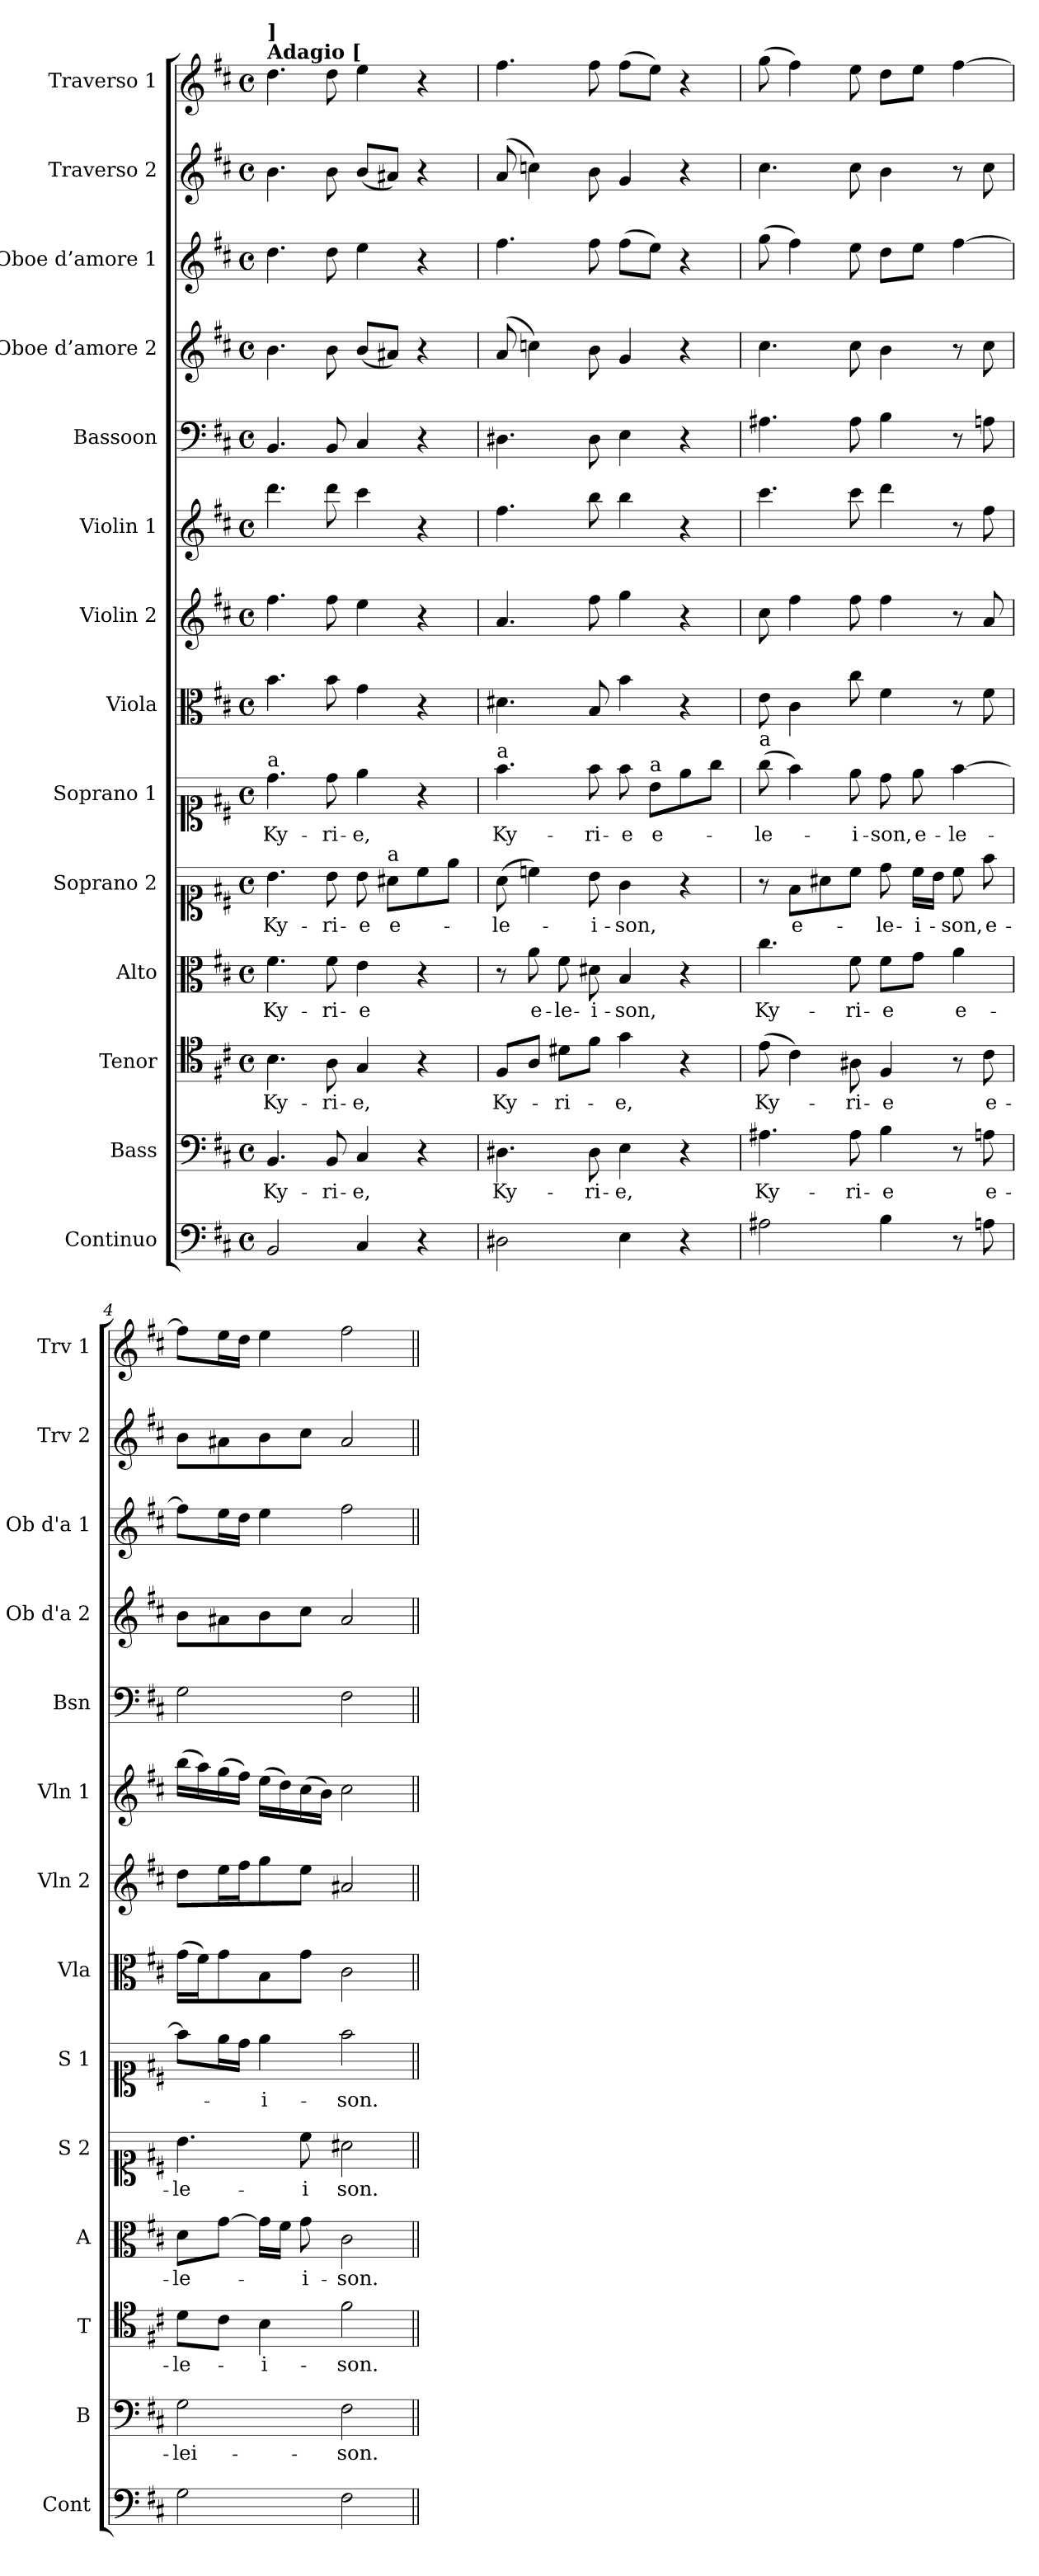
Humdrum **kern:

**kern	**kern	**text	**kern	**text	**kern	**text	**kern	**text	**kern	**text	**kern	**kern	**kern	**kern	**kern	**kern	**kern	**kern
*part14	*part13	*part13	*part12	*part12	*part11	*part11	*part10	*part10	*part9	*part9	*part8	*part7	*part6	*part5	*part4	*part3	*part2	*part1
*staff14	*staff13	*staff13	*staff12	*staff12	*staff11	*staff11	*staff10	*staff10	*staff9	*staff9	*staff8	*staff7	*staff6	*staff5	*staff4	*staff3	*staff2	*staff1
*I"Continuo	*I"Bass	*	*I"Tenor	*	*I"Alto	*	*I"Soprano 2	*	*I"Soprano 1	*	*I"Viola	*I"Violin 2	*I"Violin 1	*I"Bassoon	*I"Oboe d’amore 2	*I"Oboe d’amore 1	*I"Traverso 2	*I"Traverso 1
*I'Cont	*I'B	*	*I'T	*	*I'A	*	*I'S 2	*	*I'S 1	*	*I'Vla	*I'Vln 2	*I'Vln 1	*I'Bsn	*I'Ob d'a 2	*I'Ob d'a 1	*I'Trv 2	*I'Trv 1
*clefF4	*clefF4	*	*clefC4	*	*clefC3	*	*clefC1	*	*clefC1	*	*clefC3	*clefG2	*clefG2	*clefF4	*clefG2	*clefG2	*clefG2	*clefG2
*k[f#c#]	*k[f#c#]	*	*k[f#c#]	*	*k[f#c#]	*	*k[f#c#]	*	*k[f#c#]	*	*k[f#c#]	*k[f#c#]	*k[f#c#]	*k[f#c#]	*k[f#c#]	*k[f#c#]	*k[f#c#]	*k[f#c#]
*M4/4	*M4/4	*	*M4/4	*	*M4/4	*	*M4/4	*	*M4/4	*	*M4/4	*M4/4	*M4/4	*M4/4	*M4/4	*M4/4	*M4/4	*M4/4
*met(c)	*met(c)	*	*met(c)	*	*met(c)	*	*met(c)	*	*met(c)	*	*met(c)	*met(c)	*met(c)	*met(c)	*met(c)	*met(c)	*met(c)	*met(c)
*MM42	*MM42	*	*MM42	*	*MM42	*	*MM42	*	*MM42	*	*MM42	*MM42	*MM42	*MM42	*MM42	*MM42	*MM42	*MM42
=1	=1	=1	=1	=1	=1	=1	=1	=1	=1	=1	=1	=1	=1	=1	=1	=1	=1	=1
!	!	!	!	!	!	!	!	!	!	!	!	!	!	!	!	!	!	!LO:TX:a:B:t=Adagio [
!	!	!	!	!	!	!	!	!	!	!	!	!	!	!	!	!	!	!LO:TX:a:B:t=]
!	!	!	!	!	!	!	!	!	!LO:TX:a:t=a	!	!	!	!	!	!	!	!	!
!	!	!LO:LY:b	!	!LO:LY:b	!	!LO:LY:b	!	!LO:LY:b	!	!LO:LY:b	!	!	!	!	!	!	!	!
2BB/	4.BB/	Ky-	4.B\	Ky-	4.f#\	Ky-	4.b\	Ky-	4.dd\	Ky-	4.b\	4.ff#\	4.ddd\	4.BB/	4.b\	4.dd\	4.b\	4.dd\
!	!	!LO:LY:b	!	!LO:LY:b	!	!LO:LY:b	!	!LO:LY:b	!	!LO:LY:b	!	!	!	!	!	!	!	!
.	8BB/	-ri-	8A\	-ri-	8f#\	-ri-	8b\	-ri-	8dd\	-ri-	8b\	8ff#\	8ddd\	8BB/	8b\	8dd\	8b\	8dd\
!	!	!LO:LY:b	!	!LO:LY:b	!	!LO:LY:b	!	!LO:LY:b	!	!LO:LY:b	!	!	!	!	!	!	!	!
4C#/	4C#/	-e,	4G/	-e,	4e\	-e	8b\	-e	4ee\	-e,	4g\	4ee\	4ccc#\	4C#/	(8b/L	4ee\	(8b/L	4ee\
!	!	!	!	!	!	!	!LO:TX:a:t=a	!	!	!	!	!	!	!	!	!	!	!
!	!	!	!	!	!	!	!	!LO:LY:b	!	!	!	!	!	!	!	!	!	!
.	.	.	.	.	.	.	8a#X\L	e-	.	.	.	.	.	.	8a#X/J)	.	8a#X/J)	.
4r	4r	.	4r	.	4r	.	8cc#\	.	4r	.	4r	4r	4r	4r	4r	4r	4r	4r
.	.	.	.	.	.	.	8ee\J	.	.	.	.	.	.	.	.	.	.	.
=2	=2	=2	=2	=2	=2	=2	=2	=2	=2	=2	=2	=2	=2	=2	=2	=2	=2	=2
!	!	!	!	!	!	!	!	!	!LO:TX:a:t=a	!	!	!	!	!	!	!	!	!
!	!	!LO:LY:b	!	!LO:LY:b	!	!	!	!LO:LY:b	!	!LO:LY:b	!	!	!	!	!	!	!	!
2D#X\	4.D#X\	Ky-	8F#/L	Ky-	8r	.	(8a\	-le-	4.ff#\	Ky-	4.d#X\	4.a/	4.ff#\	4.D#X\	(8a/	4.ff#\	(8a/	4.ff#\
!	!	!	!	!	!	!LO:LY:b	!	!	!	!	!	!	!	!	!	!	!	!
.	.	.	8A/J	.	8a\	e-	4ccn\)	.	.	.	.	.	.	.	4ccn\)	.	4ccn\)	.
!	!	!	!	!LO:LY:b	!	!LO:LY:b	!	!	!	!	!	!	!	!	!	!	!	!
.	.	.	8d#X\L	-ri-	8f#\	-le-	.	.	.	.	.	.	.	.	.	.	.	.
!	!	!LO:LY:b	!	!	!	!LO:LY:b	!	!LO:LY:b	!	!LO:LY:b	!	!	!	!	!	!	!	!
.	8D#\	-ri-	8f#\J	.	8d#X\	-i-	8b\	-i-	8ff#\	-ri-	8B/	8ff#\	8bb\	8D#\	8b\	8ff#\	8b\	8ff#\
!	!	!LO:LY:b	!	!LO:LY:b	!	!LO:LY:b	!	!LO:LY:b	!	!LO:LY:b	!	!	!	!	!	!	!	!
4E\	4E\	-e,	4g\	-e,	4B/	-son,	4g\	-son,	8ff#\	-e	4b\	4gg\	4bb\	4E\	4g/	(8ff#\L	4g/	(8ff#\L
!	!	!	!	!	!	!	!	!	!LO:TX:a:t=a	!	!	!	!	!	!	!	!	!
!	!	!	!	!	!	!	!	!	!	!LO:LY:b	!	!	!	!	!	!	!	!
.	.	.	.	.	.	.	.	.	8b\L	e-	.	.	.	.	.	8ee\J)	.	8ee\J)
4r	4r	.	4r	.	4r	.	4r	.	8ee\	.	4r	4r	4r	4r	4r	4r	4r	4r
.	.	.	.	.	.	.	.	.	8gg\J	.	.	.	.	.	.	.	.	.
=3	=3	=3	=3	=3	=3	=3	=3	=3	=3	=3	=3	=3	=3	=3	=3	=3	=3	=3
!	!	!	!	!	!	!	!	!	!LO:TX:a:t=a	!	!	!	!	!	!	!	!	!
!	!	!LO:LY:b	!	!LO:LY:b	!	!LO:LY:b	!	!	!	!LO:LY:b	!	!	!	!	!	!	!	!
2A#X\	4.A#X\	Ky-	(8e\	Ky-	4.cc#\	Ky-	8r	.	(8gg\	-le-	8e\	8cc#\	4.ccc#\	4.A#X\	4.cc#\	(8gg\	4.cc#\	(8gg\
!	!	!	!	!	!	!	!	!LO:LY:b	!	!	!	!	!	!	!	!	!	!
.	.	.	4c#\)	.	.	.	8f#\L	e-	4ff#\)	.	4c#\	4ff#\	.	.	.	4ff#\)	.	4ff#\)
.	.	.	.	.	.	.	8a#X\	.	.	.	.	.	.	.	.	.	.	.
!	!	!LO:LY:b	!	!LO:LY:b	!	!LO:LY:b	!	!	!	!LO:LY:b	!	!	!	!	!	!	!	!
.	8A#\	-ri-	8A#X\	-ri-	8f#\	-ri-	8cc#\J	.	8ee\	-i-	8cc#\	8ff#\	8ccc#\	8A#\	8cc#\	8ee\	8cc#\	8ee\
!	!	!LO:LY:b	!	!LO:LY:b	!	!LO:LY:b	!	!LO:LY:b	!	!LO:LY:b	!	!	!	!	!	!	!	!
4B\	4B\	-e	4F#/	-e	8f#\L	-e	8dd\	-le-	8dd\	-son,	4f#\	4ff#\	4ddd\	4B\	4b\	8dd\L	4b\	8dd\L
!	!	!	!	!	!	!	!	!LO:LY:b	!	!LO:LY:b	!	!	!	!	!	!	!	!
.	.	.	.	.	8g\J	.	16cc#\LL	-i-	8ee\	e-	.	.	.	.	.	8ee\J	.	8ee\J
.	.	.	.	.	.	.	16b\JJ	.	.	.	.	.	.	.	.	.	.	.
!	!	!	!	!	!	!LO:LY:b	!	!LO:LY:b	!	!LO:LY:b	!	!	!	!	!	!	!	!
8r	8r	.	8r	.	4a\	e-	8cc#\	-son,	[4ff#\	-le-	8r	8r	8r	8r	8r	[4ff#\	8r	[4ff#\
!	!	!LO:LY:b	!	!LO:LY:b	!	!	!	!LO:LY:b	!	!	!	!	!	!	!	!	!	!
8An\	8An\	e-	8c#\	e-	.	.	8ff#\	e-	.	.	8f#\	8a/	8ff#\	8An\	8cc#\	.	8cc#\	.
=4	=4	=4	=4	=4	=4	=4	=4	=4	=4	=4	=4	=4	=4	=4	=4	=4	=4	=4
!	!	!LO:LY:b	!	!LO:LY:b	!	!LO:LY:b	!	!LO:LY:b	!	!	!	!	!	!	!	!	!	!
2G\	2G\	-lei-	8d\L	-le-	8d\L	-le-	4.b\	-le-	8ff#\L]	.	(16g\LL	8dd\L	(16bb\LL	2G\	8b\L	8ff#\L]	8b\L	8ff#\L]
.	.	.	.	.	.	.	.	.	.	.	16f#\J)	.	16aa\)	.	.	.	.	.
.	.	.	8c#\J	.	[8g\J	.	.	.	16ee\L	.	8g\	16ee\L	(16gg\	.	8a#X\	16ee\L	8a#X\	16ee\L
.	.	.	.	.	.	.	.	.	16dd\JJ	.	.	16ff#\J	16ff#\JJ)	.	.	16dd\JJ	.	16dd\JJ
!	!	!	!	!LO:LY:b	!	!	!	!	!	!LO:LY:b	!	!	!	!	!	!	!	!
.	.	.	4B\	-i-	16g\LL]	.	.	.	4ee\	-i-	8B\	8gg\	(16ee\LL	.	8b\	4ee\	8b\	4ee\
.	.	.	.	.	16f#\JJ	.	.	.	.	.	.	.	16dd\)	.	.	.	.	.
!	!	!	!	!	!	!LO:LY:b	!	!LO:LY:b	!	!	!	!	!	!	!	!	!	!
.	.	.	.	.	8g\	-i-	8cc#\	-i	.	.	8g\J	8ee\J	(16cc#\	.	8cc#\J	.	8cc#\J	.
.	.	.	.	.	.	.	.	.	.	.	.	.	16b\JJ)	.	.	.	.	.
!	!	!LO:LY:b	!	!LO:LY:b	!	!LO:LY:b	!	!LO:LY:b	!	!LO:LY:b	!	!	!	!	!	!	!	!
2F#\	2F#\	-son.	2f#\	-son.	2c#\	-son.	2a#X\	son.	2ff#\	-son.	2c#\	2a#X/	2cc#\	2F#\	2a#/	2ff#\	2a#/	2ff#\
=||	=||	=||	=||	=||	=||	=||	=||	=||	=||	=||	=||	=||	=||	=||	=||	=||	=||	=||
*-	*-	*-	*-	*-	*-	*-	*-	*-	*-	*-	*-	*-	*-	*-	*-	*-	*-	*-
